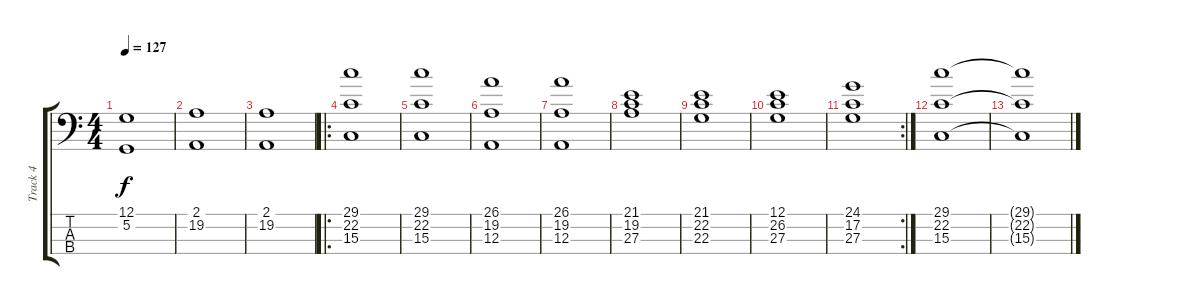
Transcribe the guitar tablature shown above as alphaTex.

\track ("Track 4" "Track 4") {instrument stringensemble1}
\staff {score tabs}
\tuning (G2 D2 A1 E1) {hide}
\ts (4 4)
\tempo 127
\clef f4
\ks c
(12.1 5.2).1{dy f} |
(2.1 19.2).1 |
(2.1 19.2).1 |
\ro
(29.1 22.2 15.3).1 |
(29.1 22.2 15.3).1 |
(26.1 19.2 12.3).1 |
(26.1 19.2 12.3).1 |
(21.1 19.2 27.3).1 |
(21.1 22.2 22.3).1 |
(12.1 26.2 27.3).1 |
\rc 2
(24.1 17.2 27.3).1 |
(29.1 22.2 15.3).1 |
(29.1{t} 22.2{t} 15.3{t}).1
